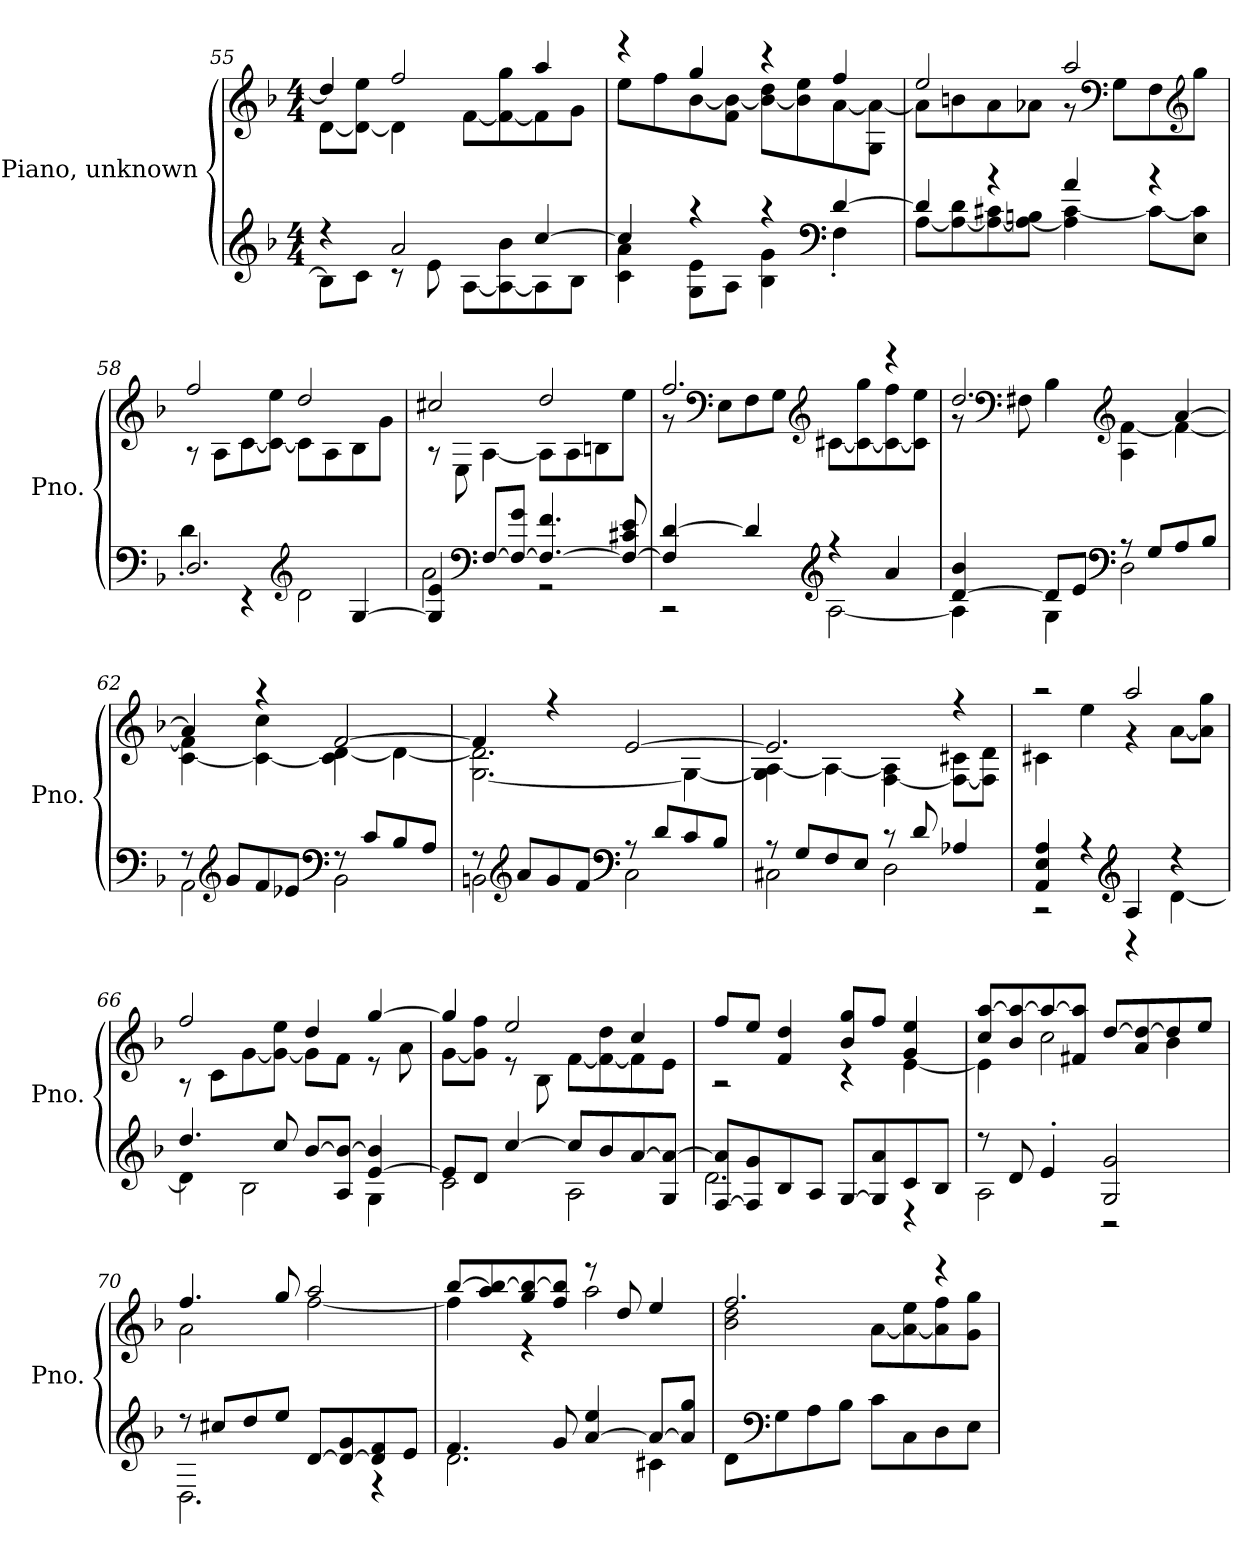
**kern	**kern
*part1	*part1
*staff2	*staff1
*I"Piano, unknown	*
*I'Pno.	*
!!LO:LB:g=z
*clefG2	*clefG2
*k[b-]	*k[b-]
*M4/4	*M4/4
=55	=55
*^	*^
4r	8B-\L]	4dd/]	[8d\L
.	8c\J	.	8d\_ 8ee\J
2a/	8r	2ff/	4d\]
.	8e\	.	.
.	[8A\L	.	[8f\L
.	8A\_ 8b-\	.	8f\_ 8gg\
[4cc/	8A\]	4aa/	8f\]
.	8B-\J	.	8g\J
=56	=56	=56	=56
4cc/]	4c\ 4a\	4r	8ee\L
.	.	.	8ff\
4r	8G\ 8e\L	4gg/	[8b-\
.	8A\J	.	8f\ 8b-\_J
4r	4B-\ 4g\	4r	8b-\_ 8dd\L
.	.	.	8b-\] 8ee\
*clefF4	*	*	*
[4d/	4F'\	4ff/	[8a\
.	.	.	8G\ 8a\_J
=57	=57	=57	=57
4d/]	[8A\L	2ee/	8a\L]
.	8A\_ 8d\	.	8bn\
4r	8A\_ 8c#X\	.	8a\
.	8A\_ 8Bn\J	.	8a-X\J
4a/	4A\] [4c#\	2aa/	8r
*	*	*clefF4	*
.	.	.	8G\L
4r	8c#\L_	.	8F\
*	*	*clefG2	*
.	8E\ 8c#\]J	.	8gg\J
!!LO:LB:g=z	!!
=58	=58	=58	=58
2.D/	4d'\	2ff/	8r
.	.	.	8A\L
.	4r	.	[8c\
.	.	.	8c\_ 8ee\J
*clefG2	*	*	*
.	2d\	2dd/	8c\L]
.	.	.	8A\
[4G/	.	.	8B-\
.	.	.	8g\J
=59	=59	=59	=59
4G/] 4e/	2a\	2cc#X/	8r
.	.	.	8E\
*clefF4	*	*	*
[8F/L	.	.	[4A\
8F/_ 8g/J	.	.	.
4.F/_ 4.f/	2r	2dd/	8A\L]
.	.	.	8A\
.	.	.	8Bn\
8F/_ 8c#X/ 8e/	.	.	8ee\J
=60	=60	=60	=60
4F/] [4d/	2r	2.ff/	8r
*	*	*clefF4	*
.	.	.	8E\L
4d/]	.	.	8F\
.	.	.	8G\J
*clefG2	*	*clefG2	*
4r	[2A\	.	[8c#X\L
.	.	.	8c#\_ 8gg\
4a/	.	4r	8c#\_ 8ff\
.	.	.	8c#\] 8ee\J
!!LO:PB:g=z	!!
=61	=61	=61	=61
[4d/ 4b-/	4A\]	2.dd/	8r
*	*	*clefF4	*
.	.	.	8F#X\
8d/L]	4G\	.	4B-\
8e/J	.	.	.
*clefF4	*	*clefG2	*
8r	2D\	.	4A\ [4f\
8G/L	.	.	.
8A/	.	[4a/	4f\_
8B-/J	.	.	.
=62	=62	=62	=62
8r	2AA\	4a/]	[4c\ 4f\]
*clefG2	*	*	*
8g/L	.	.	.
8f/	.	4r	4c\_ 4cc\
8e-X/J	.	.	.
*clefF4	*	*	*
8r	2BB-\	[2f/	4c\] [4d\
8c/L	.	.	.
8B-/	.	.	4d\_
8A/J	.	.	.
=63	=63	=63	=63
8r	2BBn\	4f/]	[2.G\ 2.d\]
*clefG2	*	*	*
8a/L	.	.	.
8g/	.	4r	.
8f/J	.	.	.
*clefF4	*	*	*
8r	2C\	[2e/	.
8d/L	.	.	.
8c/	.	.	4G\_
8B-/J	.	.	.
!!LO:LB:g=z	!!
=64	=64	=64	=64
8r	2C#X\	2.e/]	4G\] [4A\
8G/L	.	.	.
8F/	.	.	4A\_
8E/J	.	.	.
8r	2D\	.	[4F\ 4A\]
8d/	.	.	.
4A-X/	.	4r	8F\_ 8c#X\L
.	.	.	8F\] 8d\J
=65	=65	=65	=65
4AA/ 4E/ 4A/	2r	2r	4c#X\
4r	.	.	4ee\
*clefG2	*	*	*
4A/	4r	2aa/	4r
4r	[4d\	.	[8a\L
.	.	.	8a\] 8gg\J
=66	=66	=66	=66
4.dd/	4d\]	2ff/	8r
.	.	.	8c\L
.	2B-\	.	[8g\
8cc/	.	.	8g\_ 8ee\J
[8b-/L	.	4dd/	8g\L]
8A/ 8b-/_J	.	.	8f\J
[4e/ 4b-/]	4G\	[4gg/	8r
.	.	.	8a\
=67	=67	=67	=67
8e/L]	2c\	4gg/]	[8g\L
8d/J	.	.	8g\] 8ff\J
[4cc/	.	2ee/	8r
.	.	.	8B-\
8cc/L]	2A\	.	[8f\L
8b-/	.	.	8f\_ 8dd\
[8a/	.	4cc/	8f\]
8G/ 8a/_J	.	.	8e\J
!!LO:LB:g=z	!!
=68	=68	=68	=68
[8F/ 8a/]L	2.d\	8ff/L	2r
8F/] 8g/	.	8ee/J	.
8B-/	.	4f/ 4dd/	.
8A/J	.	.	.
[8G/L	.	8b-/ 8gg/L	4r
8G/] 8a/	.	8ff/J	.
8c/	4r	4g/ 4ee/	[4e\
8B-/J	.	.	.
=69	=69	=69	=69
8r	2A\	8cc/ [8aa/L	4e\]
8d/	.	8b-/ 8aa/_	.
4e'/	.	8aa/_	2cc\
.	.	8f#X/ 8aa/]J	.
2G/ 2g/	2r	[8dd/L	.
.	.	8a/ 8dd/_	.
.	.	8dd/]	4b-\
.	.	8ee/J	.
=70	=70	=70	=70
8r	2.D\	4.ff/	2a\
8cc#X/L	.	.	.
8dd/	.	.	.
8ee/J	.	8gg/	.
[8d/L	.	2aa/	[2ff\
8d/_ 8g/	.	.	.
8d/] 8f/	4r	.	.
8e/J	.	.	.
!!LO:LB:g=z	!!
=71	=71	=71	=71
4.f/	2.d\	[8bb-/L	4ff\]
.	.	8aa/ 8bb-/_	.
.	.	8gg/ 8bb-/_	4r
8g/	.	8ff/ 8bb-/]J	.
[4a/ 4ee/	.	8r	2aa\
.	.	8dd/	.
8a/L_	4c#X\	4ee/	.
8a/] 8gg/J	.	.	.
*v	*v	*	*
=72	=72	=72
8d\L	2.ff/	2b-\ 2dd\
*clefF4	*	*
8G\	.	.
8A\	.	.
8B-\J	.	.
8c\L	.	[8a\L
8C\	.	8a\_ 8ee\
8D\	4r	8a\] 8ff\
8E\J	.	8g\ 8gg\J
*	*v	*v
=	=
*-	*-
